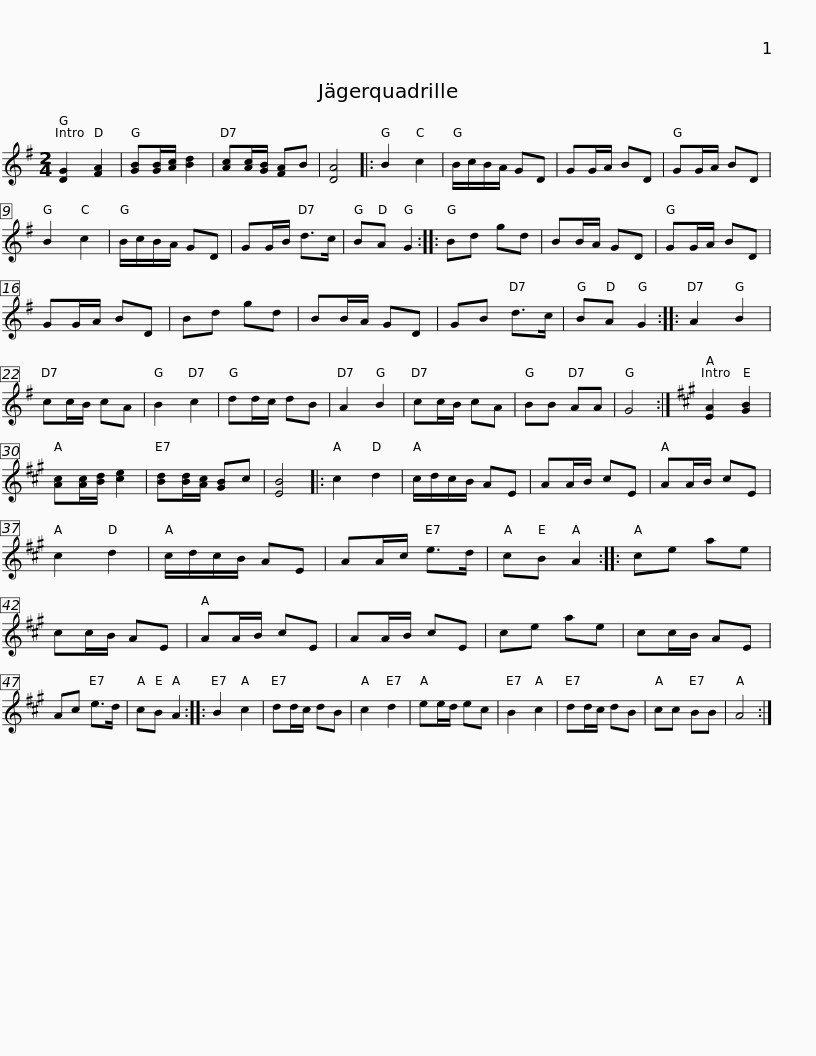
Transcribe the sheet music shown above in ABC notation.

X:1
L:1/8
M:2/4
I:linebreak $
K:G
V:1 treble
V:1
 [DG]2 [FA]2 | [GB][GB]/[Ac]/ [Bd]2 | [Ac][Ac]/[GB]/ [FA]B | [DA]4 |: B2 c2 | %5
 B/c/B/A/ GD | GG/A/ BD | GG/A/ BD | B2 c2 | B/c/B/A/ GD |$ %10
 GG/B/ d>c | BA G2 :: Bd gd | BB/A/ GD | GG/A/ BD | %15
 GG/A/ BD | Bd gd | BB/A/ GD | GB d>c |$ BA G2 :: %20
 A2 B2 | cc/B/ cA | B2 c2 | dd/c/ dB | A2 B2 | %25
 cc/B/ cA | BB AA | G4 :|[K:A] [EA]2 [GB]2 | [Ac][Ac]/[Bd]/ [ce]2 |$ %30
 [Bd][Bd]/[Ac]/ [GB]c | [EB]4 |: c2 d2 | c/d/c/B/ AE | AA/B/ cE | %35
 AA/B/ cE | c2 d2 | c/d/c/B/ AE | AA/c/ e>d |$ cB A2 :: %40
 ce ae | cc/B/ AE | AA/B/ cE | AA/B/ cE | ce ae | %45
 cc/B/ AE | Ac e>d | cB A2 ::$ B2 c2 | dd/c/ dB | %50
 c2 d2 | ee/d/ ec | B2 c2 | dd/c/ dB | cc BB | %55
 A4 :| %56
